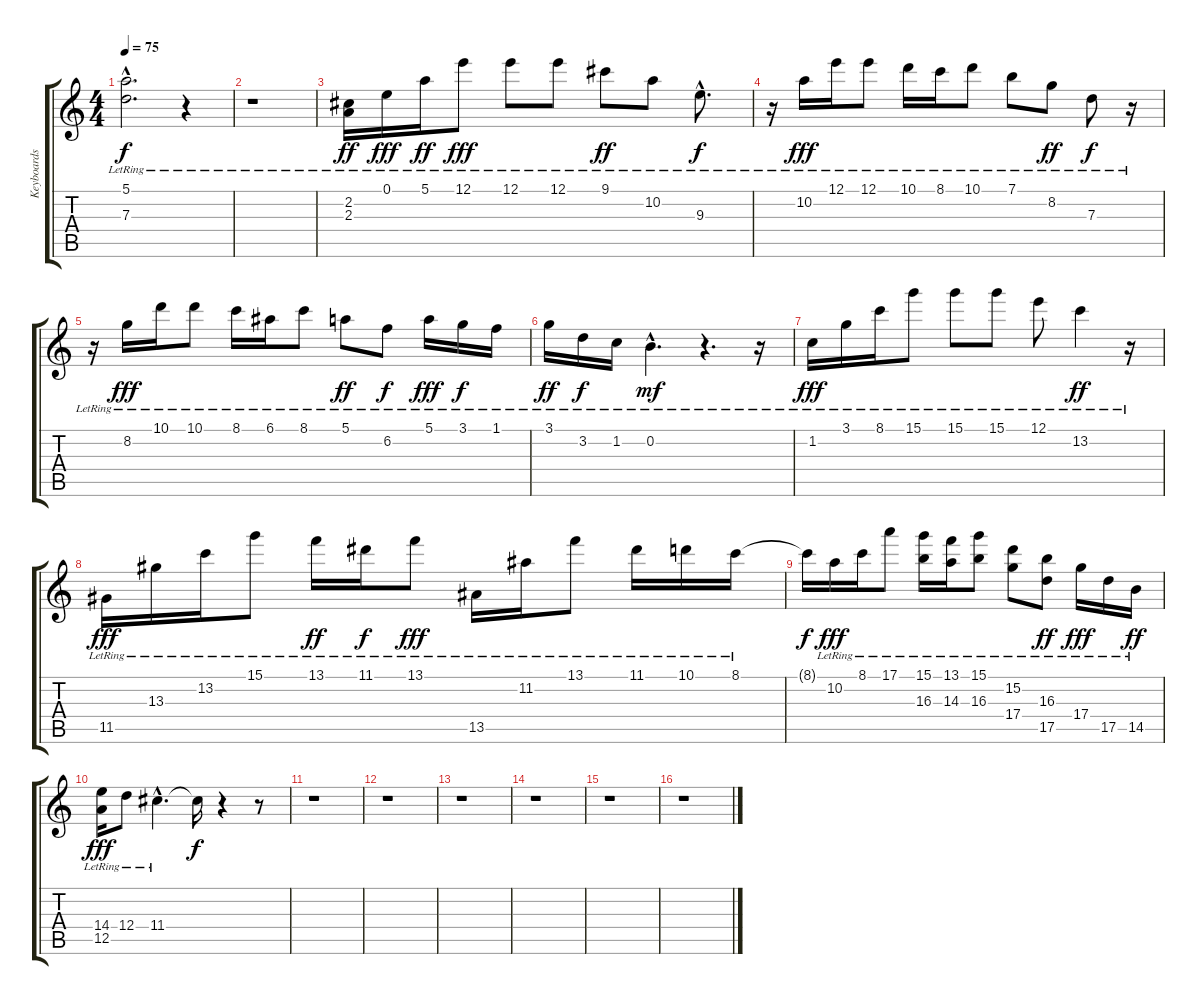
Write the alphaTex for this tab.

\track ("Keyboards III" "Keyboards ") {instrument fretlessbass}
\staff {score tabs}
\tuning (E4 B3 G3 D3 A2 E2) {hide}
\ts (4 4)
\tempo 75
\clef g2
\ks c
(5.1{hac lr} 7.3{hac lr}).2{d dy f} r.4 |
r.1 |
(2.2{lr} 2.3{lr}).16{dy ff volume 16 instrument brightacousticpiano} 0.1{lr}.16{dy fff} 5.1{lr}.16{dy ff} 12.1{lr}.8{dy fff} 12.1{lr}.8 12.1{lr}.8 9.1{lr}.8{dy ff} 10.2{lr}.8 9.3{hac lr}.8{d dy f} |
r.16 10.2{lr}.16{dy fff} 12.1{lr}.16 12.1{lr}.8 10.1{lr}.16 8.1{lr}.16 10.1{lr}.8 7.1{lr}.8 8.2{lr}.8{dy ff} 7.3{lr}.8{dy f} r.16 |
r.16 8.2{lr}.16{dy fff} 10.1{lr}.16 10.1{lr}.8 8.1{lr}.16 6.1{lr}.16 8.1{lr}.8 5.1{lr}.8{dy ff} 6.2{lr}.8{dy f} 5.1{lr}.16{dy fff} 3.1{lr}.16{dy f} 1.1{lr}.16 |
3.1{lr}.16{dy ff} 3.2{lr}.16{dy f} 1.2{lr}.16 0.2{hac lr}.4{d dy mf} r.4{d} r.16 |
1.2{lr}.16{dy fff} 3.1{lr}.16 8.1{lr}.16 15.1{lr}.8 15.1{lr}.8 15.1{lr}.8 12.1{lr}.8 13.2{lr}.4{dy ff} r.16 |
11.5{lr}.16{dy fff} 13.3{lr}.16 13.2{lr}.16 15.1{lr}.8 13.1{lr}.16{dy ff} 11.1{lr}.16{dy f} 13.1{lr}.8{dy fff} 13.5{lr}.16 11.2{lr}.16 13.1{lr}.8 11.1{lr}.16 10.1{lr}.16 8.1{lr}.16 |
8.1{t}.16{dy f} 10.2{lr}.16{dy fff} 8.1{lr}.16 17.1{lr}.8 (15.1{lr} 16.3{lr}).16 (13.1{lr} 14.3{lr}).16 (15.1{lr} 16.3{lr}).8 (15.2{lr} 17.4{lr}).8 (16.3{lr} 17.5{lr}).8{dy ff} 17.4{lr}.16{dy fff} 17.5{lr}.16 14.5{lr}.16{dy ff} |
(14.4{lr} 12.5{lr}).16{dy fff} 12.4{lr}.8 11.4{hac lr}.4{d} 11.4{t}.16{dy f volume 10 instrument contrabass} r.4 r.8 |
r.1 |
r.1 |
r.1 |
r.1 |
r.1 |
r.1
